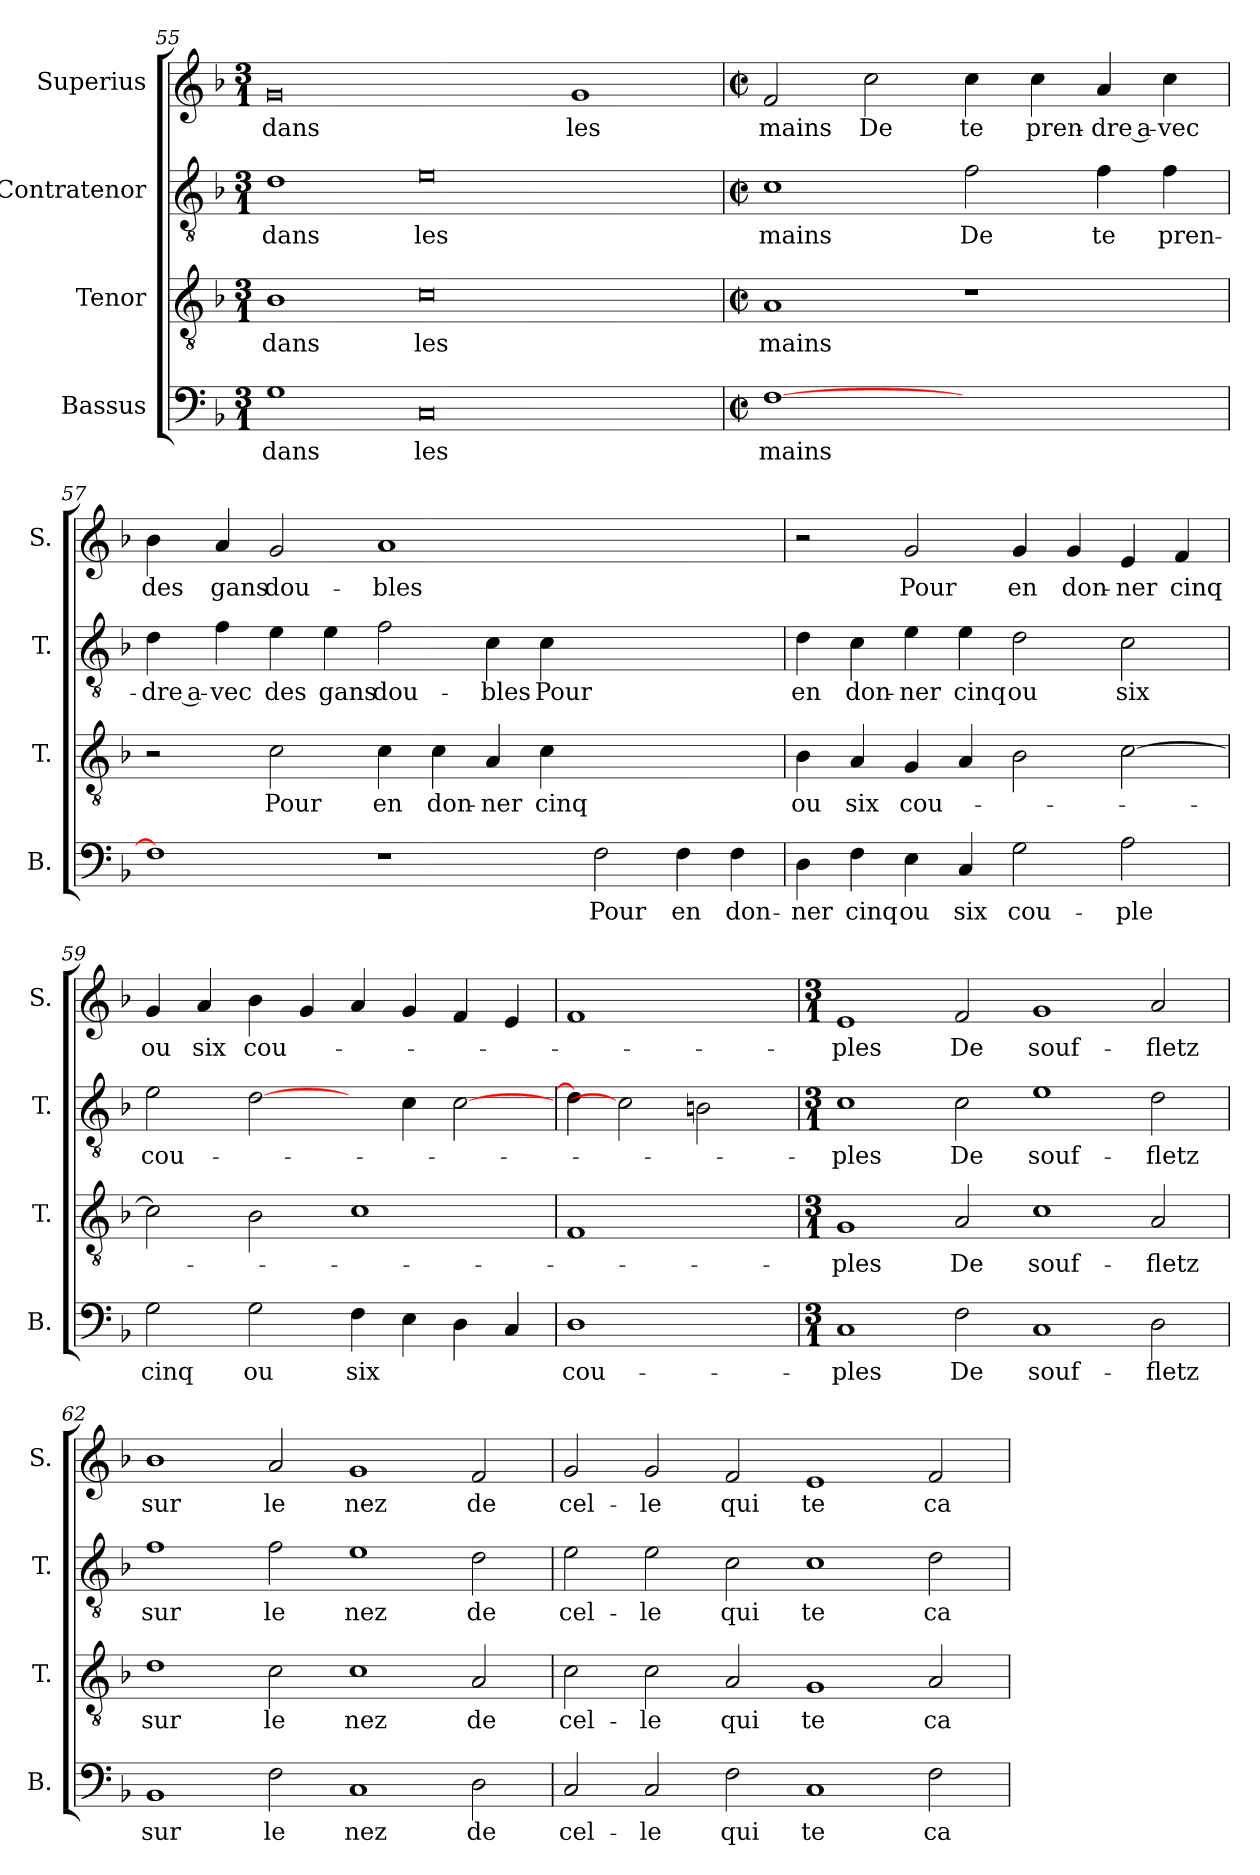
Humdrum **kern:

**kern	**text	**kern	**text	**kern	**text	**kern	**text
*part4	*part4	*part3	*part3	*part2	*part2	*part1	*part1
*staff4	*staff4	*staff3	*staff3	*staff2	*staff2	*staff1	*staff1
*I"Bassus	*	*I"Tenor	*	*I"Contratenor	*	*I"Superius	*
*I'B.	*	*I'T.	*	*I'T.	*	*I'S.	*
!!LO:PB:g=z
*clefF4	*	*clefGv2	*	*clefGv2	*	*clefG2	*
*k[b-]	*	*k[b-]	*	*k[b-]	*	*k[b-]	*
*F:	*	*F:	*	*F:	*	*F:	*
*M3/1	*	*M3/1	*	*M3/1	*	*M3/1	*
=55	=55	=55	=55	=55	=55	=55	=55
1G\	-dans	1B-\	-dans	1d\	-dans	0g/	-dans
0C/	les	0c\	les	0e\	les	.	.
.	.	.	.	.	.	1g/	les
=56	=56	=56	=56	=56	=56	=56	=56
*M2/2	*	*M2/2	*	*M2/2	*	*M2/2	*
*met(c|)	*	*met(c|)	*	*met(c|)	*	*met(c|)	*
[1F\	mains	1A/	mains	1c\	mains	2f/	mains
.	.	.	.	.	.	2cc\	De
1ryy	.	1r	.	2f\	De	4cc\	te
.	.	.	.	.	.	4cc\	pren-
.	.	.	.	4f\	te	4a/	-dre a-
.	.	.	.	4f\	pren-	4cc\	-vec
=57	=57	=57	=57	=57	=57	=57	=57
1F\]	.	2r	.	4d\	-dre a-	4b-\	des
.	.	.	.	4f\	-vec	4a/	gans
.	.	2c\	Pour	4e\	des	2g/	dou-
.	.	.	.	4e\	gans	.	.
1r	.	4c\	en	2f\	dou-	1a/	-bles
.	.	4c\	don-	.	.	.	.
.	.	4A/	-ner	4c\	-bles	.	.
.	.	4c\	cinq	4c\	Pour	.	.
2F\	Pour	1ryy	.	1ryy	.	1ryy	.
4F\	en	.	.	.	.	.	.
4F\	don-	.	.	.	.	.	.
=58	=58	=58	=58	=58	=58	=58	=58
4D\	-ner	4B-\	ou	4d\	en	2r	.
4F\	cinq	4A/	six	4c\	don-	.	.
4E\	ou	4G/	cou-	4e\	-ner	2g/	Pour
4C/	six	4A/	.	4e\	cinq	.	.
2G\	cou-	2B-\	.	2d\	ou	4g/	en
.	.	.	.	.	.	4g/	don-
2A\	-ple	[2c\	.	2c\	six	4e/	-ner
.	.	.	.	.	.	4f/	cinq
!!LO:LB:g=z
=59	=59	=59	=59	=59	=59	=59	=59
2G\	cinq	2c\]	.	2e\	cou-	4g/	ou
.	.	.	.	.	.	4a/	six
2G\	ou	2B-\	.	[2d\	.	4b-\	cou-
.	.	.	.	.	.	4g/	.
4F\	six	1c\	.	4ryy	.	4a/	.
4E\	.	.	.	4c\	.	4g/	.
4D\	.	.	.	[2c\	.	4f/	.
4C/	.	.	.	.	.	4e/	.
=60	=60	=60	=60	=60	=60	=60	=60
1D\	cou-	1F/	.	4d\]	.	1f/	.
.	.	.	.	2c\]	.	.	.
.	.	.	.	2Bn\	.	.	.
4ryy	.	4ryy	.	.	.	4ryy	.
=61	=61	=61	=61	=61	=61	=61	=61
*M3/1	*	*M3/1	*	*M3/1	*	*M3/1	*
1C/	-ples	1G/	-ples	1c\	-ples	1e/	-ples
2F\	De	2A/	De	2c\	De	2f/	De
1C/	souf-	1c\	souf-	1e\	souf-	1g/	souf-
2D\	-fletz	2A/	-fletz	2d\	-fletz	2a/	-fletz
=62	=62	=62	=62	=62	=62	=62	=62
1BB-/	sur	1d\	sur	1f\	sur	1b-\	sur
2F\	le	2c\	le	2f\	le	2a/	le
1C/	nez	1c\	nez	1e\	nez	1g/	nez
2D\	de	2A/	de	2d\	de	2f/	de
=63	=63	=63	=63	=63	=63	=63	=63
2C/	cel-	2c\	cel-	2e\	cel-	2g/	cel-
2C/	-le	2c\	-le	2e\	-le	2g/	-le
2F\	qui	2A/	qui	2c\	qui	2f/	qui
1C/	te	1G/	te	1c\	te	1e/	te
2F\	ca-	2A/	ca-	2d\	ca-	2f/	ca-
=	=	=	=	=	=	=	=
*-	*-	*-	*-	*-	*-	*-	*-
